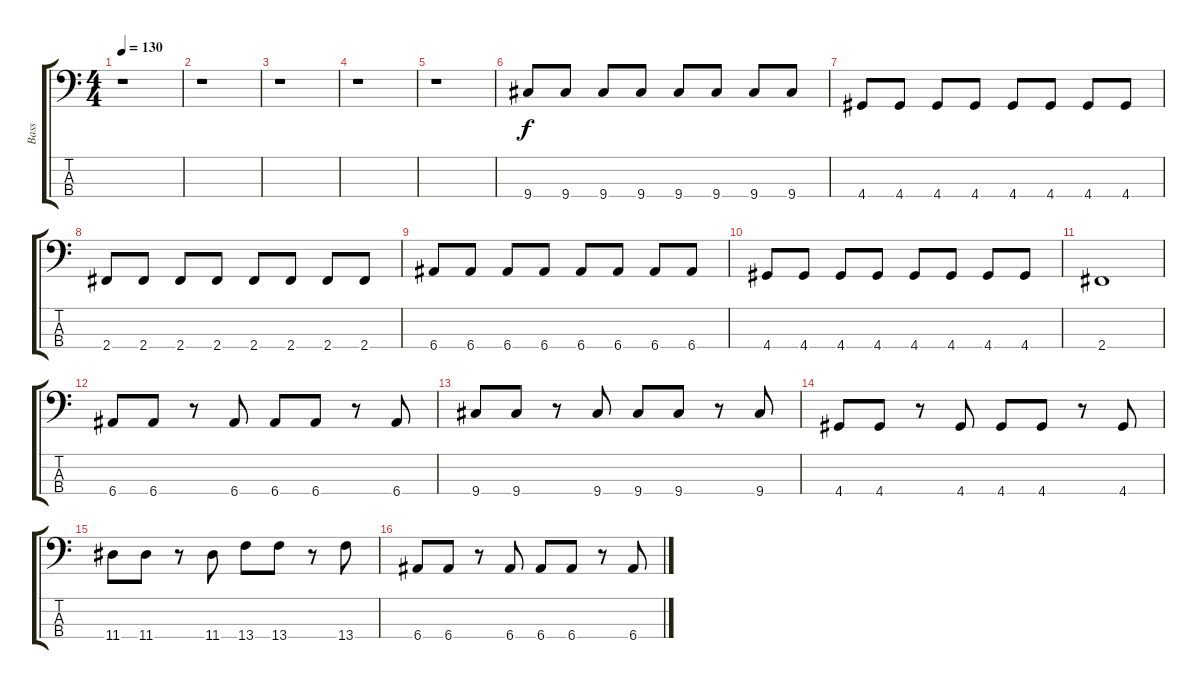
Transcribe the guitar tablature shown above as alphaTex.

\track ("Bass" "Bass") {instrument electricbassfinger}
\staff {score tabs}
\tuning (G2 D2 A1 E1) {hide}
\ts (4 4)
\tempo 130
\clef f4
\ks c
r.1{dy f} |
r.1 |
r.1 |
r.1 |
r.1 |
9.4.8 9.4.8 9.4.8 9.4.8 9.4.8 9.4.8 9.4.8 9.4.8 |
4.4.8 4.4.8 4.4.8 4.4.8 4.4.8 4.4.8 4.4.8 4.4.8 |
2.4.8 2.4.8 2.4.8 2.4.8 2.4.8 2.4.8 2.4.8 2.4.8 |
6.4.8 6.4.8 6.4.8 6.4.8 6.4.8 6.4.8 6.4.8 6.4.8 |
4.4.8 4.4.8 4.4.8 4.4.8 4.4.8 4.4.8 4.4.8 4.4.8 |
2.4.1 |
6.4.8 6.4.8 r.8 6.4.8 6.4.8 6.4.8 r.8 6.4.8 |
9.4.8 9.4.8 r.8 9.4.8 9.4.8 9.4.8 r.8 9.4.8 |
4.4.8 4.4.8 r.8 4.4.8 4.4.8 4.4.8 r.8 4.4.8 |
11.4.8 11.4.8 r.8 11.4.8 13.4.8 13.4.8 r.8 13.4.8 |
6.4.8 6.4.8 r.8 6.4.8 6.4.8 6.4.8 r.8 6.4.8
